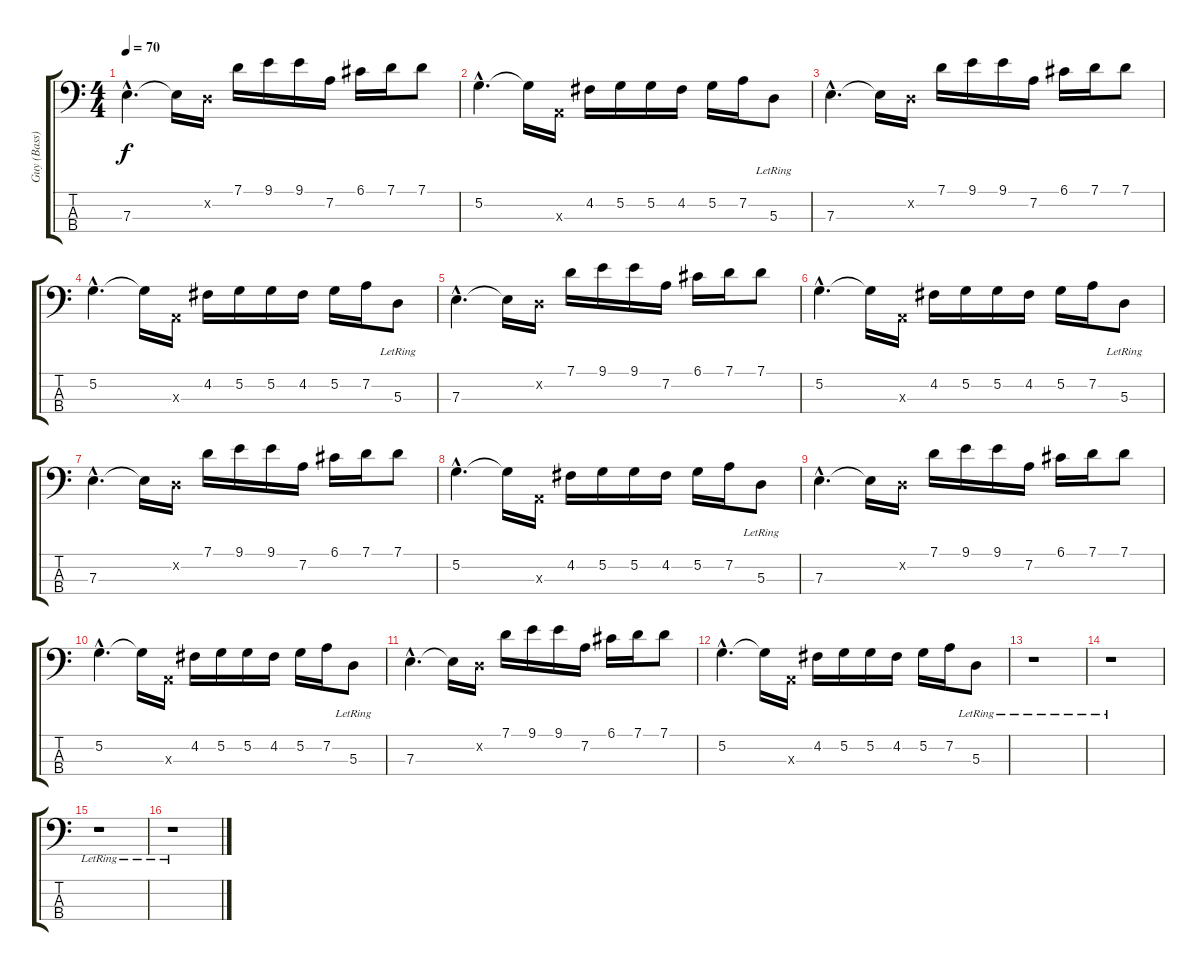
\track ("Guy (Bass)" "Guy (Bass)") {instrument electricbassfinger}
\staff {score tabs}
\tuning (G2 D2 A1 E1) {hide}
\ts (4 4)
\tempo 70
\clef f4
\ks c
7.3{hac}.4{d dy f} 7.3{t}.16 0.2{x}.16 7.1.16 9.1.16 9.1.16 7.2.16 6.1.16 7.1.16 7.1.8 |
5.2{hac}.4{d} 5.2{t}.16 0.3{x}.16 4.2.16 5.2.16 5.2.16 4.2.16 5.2.16 7.2.16 5.3{lr}.8 |
7.3{hac}.4{d} 7.3{t}.16 0.2{x}.16 7.1.16 9.1.16 9.1.16 7.2.16 6.1.16 7.1.16 7.1.8 |
5.2{hac}.4{d} 5.2{t}.16 0.3{x}.16 4.2.16 5.2.16 5.2.16 4.2.16 5.2.16 7.2.16 5.3{lr}.8 |
7.3{hac}.4{d} 7.3{t}.16 0.2{x}.16 7.1.16 9.1.16 9.1.16 7.2.16 6.1.16 7.1.16 7.1.8 |
5.2{hac}.4{d} 5.2{t}.16 0.3{x}.16 4.2.16 5.2.16 5.2.16 4.2.16 5.2.16 7.2.16 5.3{lr}.8 |
7.3{hac}.4{d} 7.3{t}.16 0.2{x}.16 7.1.16 9.1.16 9.1.16 7.2.16 6.1.16 7.1.16 7.1.8 |
5.2{hac}.4{d} 5.2{t}.16 0.3{x}.16 4.2.16 5.2.16 5.2.16 4.2.16 5.2.16 7.2.16 5.3{lr}.8 |
7.3{hac}.4{d} 7.3{t}.16 0.2{x}.16 7.1.16 9.1.16 9.1.16 7.2.16 6.1.16 7.1.16 7.1.8 |
5.2{hac}.4{d} 5.2{t}.16 0.3{x}.16 4.2.16 5.2.16 5.2.16 4.2.16 5.2.16 7.2.16 5.3{lr}.8 |
7.3{hac}.4{d} 7.3{t}.16 0.2{x}.16 7.1.16 9.1.16 9.1.16 7.2.16 6.1.16 7.1.16 7.1.8 |
5.2{hac}.4{d} 5.2{t}.16 0.3{x}.16 4.2.16 5.2.16 5.2.16 4.2.16 5.2.16 7.2.16 5.3{lr}.8 |
r.1 |
r.1 |
r.1 |
r.1
